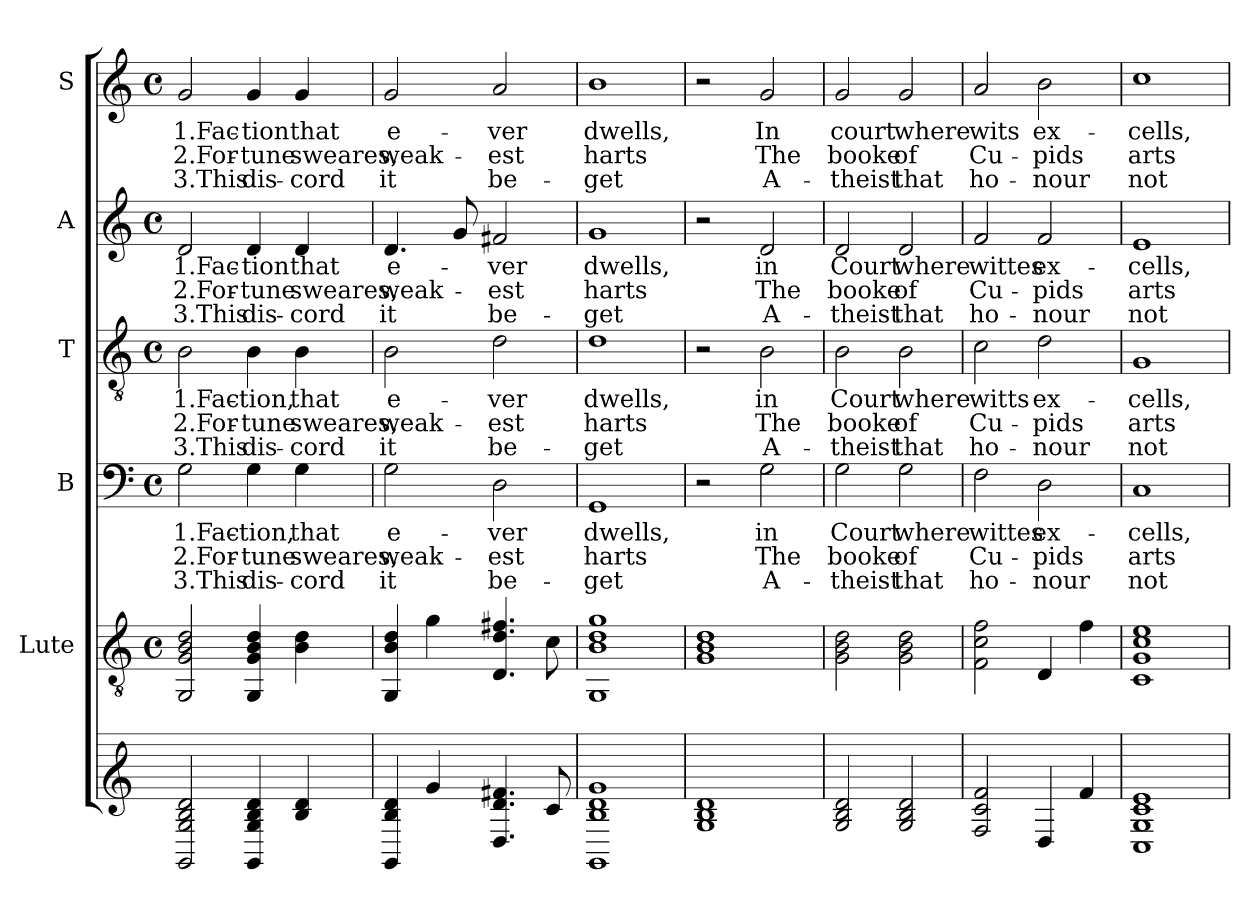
**kern	**kern	**kern	**text	**text	**text	**kern	**text	**text	**text	**kern	**text	**text	**text	**kern	**text	**text	**text
*part6	*part5	*part4	*part4	*part4	*part4	*part3	*part3	*part3	*part3	*part2	*part2	*part2	*part2	*part1	*part1	*part1	*part1
*staff6	*staff5	*staff4	*staff4	*staff4	*staff4	*staff3	*staff3	*staff3	*staff3	*staff2	*staff2	*staff2	*staff2	*staff1	*staff1	*staff1	*staff1
*	*I"Lute	*I"B	*	*	*	*I"T	*	*	*	*I"A	*	*	*	*I"S	*	*	*
*stria7	*	*	*	*	*	*	*	*	*	*	*	*	*	*	*	*	*
*	*clefGv2	*clefF4	*	*	*	*clefGv2	*	*	*	*clefG2	*	*	*	*clefG2	*	*	*
*k[]	*k[]	*k[]	*	*	*	*k[]	*	*	*	*k[]	*	*	*	*k[]	*	*	*
*C:	*C:	*C:	*	*	*	*C:	*	*	*	*C:	*	*	*	*C:	*	*	*
*	*M4/4	*M4/4	*	*	*	*M4/4	*	*	*	*M4/4	*	*	*	*M4/4	*	*	*
*	*met(c)	*met(c)	*	*	*	*met(c)	*	*	*	*met(c)	*	*	*	*met(c)	*	*	*
=1	=1	=1	=1	=1	=1	=1	=1	=1	=1	=1	=1	=1	=1	=1	=1	=1	=1
2GG 2G 2B 2d	2GG/ 2G/ 2B/ 2d/	2G\	1.Fac-	2.For-	3.This	2B\	1.Fac-	2.For-	3.This	2d/	1.Fac-	2.For-	3.This	2g/	1.Fac-	2.For-	3.This
4GG 4G 4B 4d	4GG/ 4G/ 4B/ 4d/	4G\	-tion,	-tune	dis-	4B\	-tion,	-tune	dis-	4d/	-tion	-tune	dis-	4g/	-tion	-tune	dis-
4B 4d	4B\ 4d\	4G\	that	sweares,	-cord	4B\	that	sweares,	-cord	4d/	that	sweares,	-cord	4g/	that	sweares,	-cord
=2	=2	=2	=2	=2	=2	=2	=2	=2	=2	=2	=2	=2	=2	=2	=2	=2	=2
4GG 4B 4d	4GG/ 4B/ 4d/	2G\	e-	weak-	it	2B\	e-	weak-	it	4.d/	e-	weak-	it	2g/	e-	weak-	it
4g	4g\	.	.	.	.	.	.	.	.	.	.	.	.	.	.	.	.
.	.	.	.	.	.	.	.	.	.	8g/	.	.	.	.	.	.	.
4.D 4.d 4.f#	4.D/ 4.d/ 4.f#X/	2D\	-ver	-est	be-	2d\	-ver	-est	be-	2f#X/	-ver	-est	be-	2a/	-ver	-est	be-
8c	8c\	.	.	.	.	.	.	.	.	.	.	.	.	.	.	.	.
=3	=3	=3	=3	=3	=3	=3	=3	=3	=3	=3	=3	=3	=3	=3	=3	=3	=3
1GG 1B 1d 1g	1GG 1B 1d 1g	1GG	dwells,	harts	-get	1d	dwells,	harts	-get	1g	dwells,	harts	-get	1b	dwells,	harts	-get
=4	=4	=4	=4	=4	=4	=4	=4	=4	=4	=4	=4	=4	=4	=4	=4	=4	=4
1G 1B 1d	1G 1B 1d	2r	.	.	.	2r	.	.	.	2r	.	.	.	2r	.	.	.
.	.	2G\	in	The	A-	2B\	in	The	A-	2d/	in	The	A-	2g/	In	The	A-
=5	=5	=5	=5	=5	=5	=5	=5	=5	=5	=5	=5	=5	=5	=5	=5	=5	=5
2G 2B 2d	2G\ 2B\ 2d\	2G\	Court	booke	-theist	2B\	Court	booke	-theist	2d/	Court	booke	-theist	2g/	court	booke	-theist
2G 2B 2d	2G\ 2B\ 2d\	2G\	where	of	that	2B\	where	of	that	2d/	where	of	that	2g/	where	of	that
=6	=6	=6	=6	=6	=6	=6	=6	=6	=6	=6	=6	=6	=6	=6	=6	=6	=6
2F 2c 2f	2F\ 2c\ 2f\	2F\	wittes	Cu-	ho-	2c\	witts	Cu-	ho-	2f/	wittes	Cu-	ho-	2a/	wits	Cu-	ho-
4D	4D/	2D\	ex-	-pids	-nour	2d\	ex-	-pids	-nour	2f/	ex-	-pids	-nour	2b\	ex-	-pids	-nour
4f	4f\	.	.	.	.	.	.	.	.	.	.	.	.	.	.	.	.
=7	=7	=7	=7	=7	=7	=7	=7	=7	=7	=7	=7	=7	=7	=7	=7	=7	=7
1C 1G 1c 1e	1C 1G 1c 1e	1C	-cells,	arts	not	1G	-cells,	arts	not	1e	-cells,	arts	not	1cc	-cells,	arts	not
=	=	=	=	=	=	=	=	=	=	=	=	=	=	=	=	=	=
*-	*-	*-	*-	*-	*-	*-	*-	*-	*-	*-	*-	*-	*-	*-	*-	*-	*-
